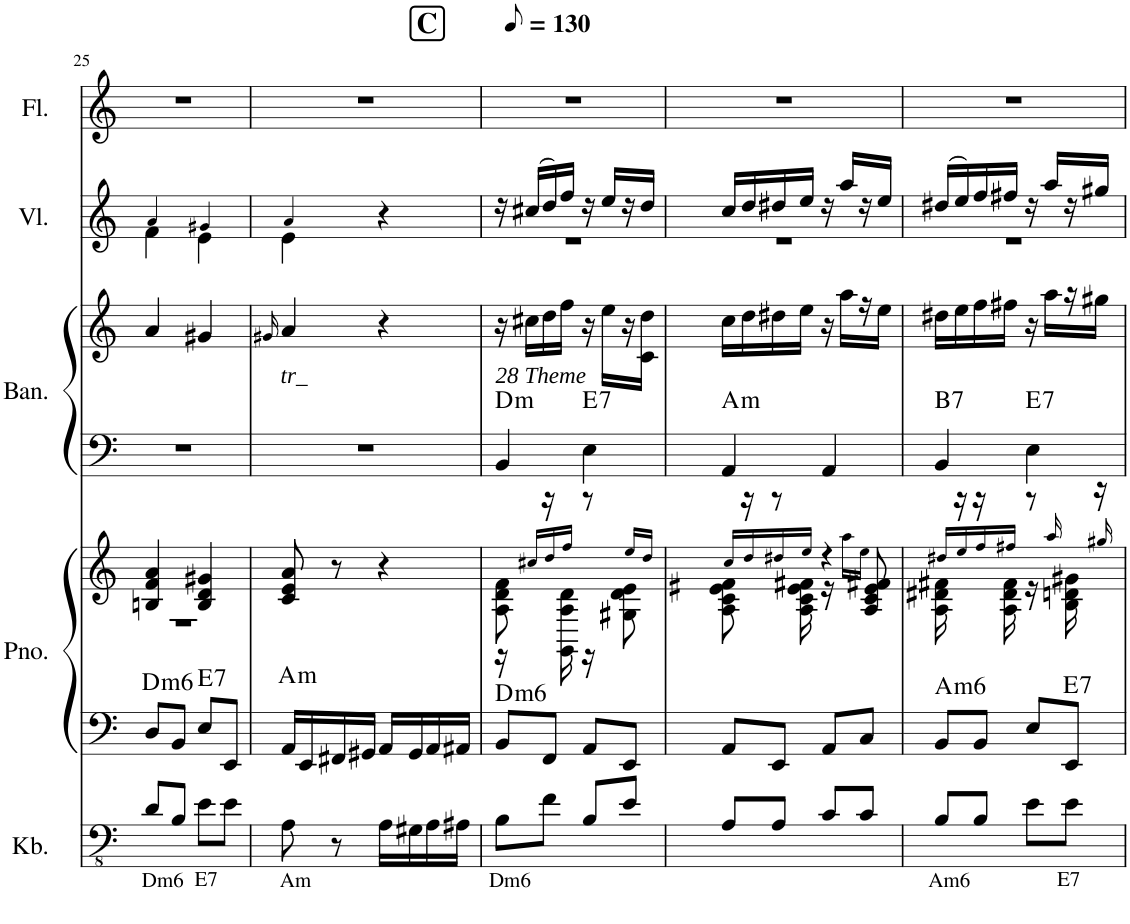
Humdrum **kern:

**kern	**kern	**kern	**harte	**kern	**kern	**harte	**kern	**kern
*part5	*part4	*part4	*part4	*part3	*part3	*part3	*part2	*part1
*staff7	*staff6	*staff5	*	*staff4	*staff3	*	*staff2	*staff1
*I"Kontrabass	*I"Piano	*	*	*I"Bandoneon	*	*	*I"Violine	*I"Flöte
*I'Kb.	*I'Pno.	*	*	*I'Ban.	*	*	*I'Vl.	*I'Fl.
!!LO:PB:g=z
*clefFv4	*clefF4	*clefG2	*	*clefF4	*clefG2	*	*clefG2	*clefG2
*Trd7c12	*	*	*	*	*	*	*	*
*k[]	*k[]	*k[]	*	*k[]	*k[]	*	*k[]	*k[]
*M4/8	*M4/8	*M4/8	*	*M4/8	*M4/8	*	*M4/8	*M4/8
=25	=25	=25	=25	=25	=25	=25	=25	=25
*	*	*^	*	*	*	*	*^	*
!LO:TX:b:t=Dm6	!	!	!	!LO:H:kt=m6	!	!	!	!	!	!
8D/L	8D/L	4Bn/ 4f/ 4a/	2r	D:min6	2r	4a/	.	4a/	4f\	2r
8BB/J	8BB/J	.	.	.	.	.	.	.	.	.
!LO:TX:b:t=E7	!	!	!	!LO:H:kt=7	!	!	!	!	!	!
8E\L	8E/L	4B/ 4d/ 4g#X/	.	E:7	.	4g#X/	.	4g#X/	4e\	.
8E\J	8EE/J	.	.	.	.	.	.	.	.	.
*	*	*v	*v	*	*	*	*	*	*	*
=26	=26	=26	=26	=26	=26	=26	=26	=26	=26
.	.	.	.	.	16qg#X/	.	.	.	.
!	!	!	!	!	!LO:TX:b:i:t=tr_	!	!	!	!
!LO:TX:b:t=Am	!	!	!LO:H:kt=m	!	!	!	!	!	!
8AA\	16AA/LL	8c/ 8e/ 8a/	A:min	2r	4a/	.	4a/	4e\	2r
.	16EE/	.	.	.	.	.	.	.	.
8r	16FF#X/	8r	.	.	.	.	.	.	.
.	16GG#X/JJ	.	.	.	.	.	.	.	.
16AA\LL	16AA/LL	4r	.	.	4r	.	4r	4ryy	.
16GG#X\	16GG#/	.	.	.	.	.	.	.	.
16AA\	16AA/	.	.	.	.	.	.	.	.
16AA#X\JJ	16AA#X/JJ	.	.	.	.	.	.	.	.
=27	=27	=27	=27	=27	=27	=27	=27	=27	=27
!!LO:REH:place=s1:a:B:cj:fs=14:t=C
*	*	*	*	*	*	*	*	*	*MM65
*	*	*^	*	*	*	*	*	*	*
!	!	!	!	!	!	!LO:TX:b:i:t=28 Theme	!	!	!	!
!LO:TX:b:t=Dm6	!	!	!	!LO:H:kt=m6	!	!	!LO:H:kt=m	!	!	!
8BB\L	8BB/L	8A\ 8d\ 8f\	16r	D:min6	4BB/	16r	D:min	16r	2r	2r
.	.	.	16cc#X/LL	.	.	16cc#X\LL	.	(16cc#X/LL	.	.
8F\J	8FF/J	16r	16dd/	.	.	16dd\	.	16dd/)	.	.
.	.	16GG\ 16A\ 16d\	16ff/JJ	.	.	16ff\JJ	.	16ff/JJ	.	.
!	!	!	!	!	!	!	!LO:H:kt=7	!	!	!
8BB/L	8AA/L	8r	16r	.	4E\	16r	E:7	16r	.	.
.	.	.	16ryy	.	.	16ee\LL	.	16ee/LL	.	.
8E/J	8EE/J	8G#X\ 8d\ 8e\	16ee/LL	.	.	16r	.	16r	.	.
.	.	.	16dd/JJ	.	.	16c\ 16dd\JJ	.	16dd/JJ	.	.
=28	=28	=28	=28	=28	=28	=28	=28	=28	=28	=28
!	!	!	!	!	!	!	!LO:H:kt=m	!	!	!
8AA/L	8AA/L	8A\ 8c\ 8e\ 8f#X\	16cc/LL	.	4AA/	16cc\LL	A:min	16cc/LL	2r	2r
.	.	.	16dd/	.	.	16dd\	.	16dd/	.	.
8AA/J	8EE/J	16r	16dd#X/	.	.	16dd#X\	.	16dd#X/	.	.
.	.	8r	16ee/JJ	.	.	16ee\JJ	.	16ee/JJ	.	.
8C/L	8AA/L	.	16r	.	4AA/	16r	.	16r	.	.
.	.	16A\ 16c\ 16e\ 16f#X\	16aa\LL	.	.	16aa\LL	.	16aa/LL	.	.
8C/J	8C/J	4r	16ee\JJ	.	.	16r	.	16r	.	.
.	.	.	4ryy	.	.	16ee\JJ	.	16ee/JJ	.	.
4ryy	4ryy	.	.	.	4ryy	4ryy	.	4ryy	4ryy	4ryy
.	.	8A/ 8c/ 8e/ 8f#X/	.	.	.	.	.	.	.	.
.	.	.	16ryy	.	.	.	.	.	.	.
=29	=29	=29	=29	=29	=29	=29	=29	=29	=29	=29
!LO:TX:b:t=Am6	!	!	!	!LO:H:kt=m6	!	!	!LO:H:kt=7	!	!	!
8BB/L	8BB/L	16A\ 16d#X\ 16f#X\	16dd#X/LL	A:min6	4BB/	16dd#X\LL	B:7	(16dd#X/LL	2r	2r
.	.	16r	16ee/	.	.	16ee\	.	16ee/)	.	.
8BB/J	8BB/J	16r	16ff/	.	.	16ff\	.	16ff/	.	.
.	.	16A\ 16d#\ 16f#\	16ff#X/JJ	.	.	16ff#X\JJ	.	16ff#X/JJ	.	.
!	!	!	!	!	!	!	!LO:H:kt=7	!	!	!
8E\L	8E/L	8r	16r	.	4E\	16r	E:7	16r	.	.
.	.	.	16aa/	.	.	16aa\LL	.	16aa/LL	.	.
!LO:TX:b:t=E7	!	!	!	!LO:H:kt=7	!	!	!	!	!	!
8E\J	8EE/J	16B\ 16dn\ 16g#X\	16ryy	E:7	.	16r	.	16r	.	.
.	.	16r	16gg#X/	.	.	16gg#X\JJ	.	16gg#X/JJ	.	.
*	*	*v	*v	*	*	*	*	*v	*v	*
=	=	=	=	=	=	=	=	=
*-	*-	*-	*-	*-	*-	*-	*-	*-
